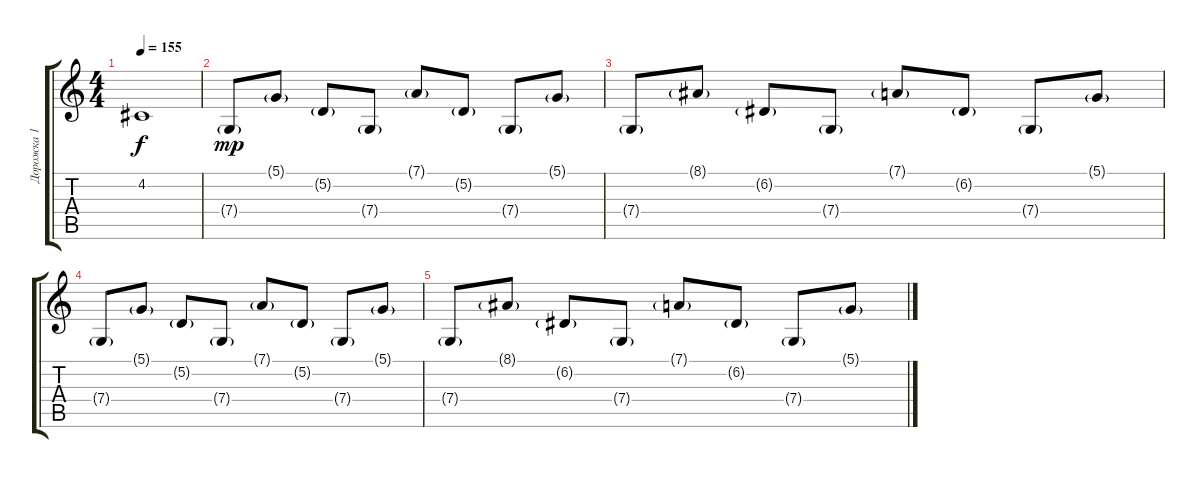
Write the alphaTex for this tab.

\track ("Дорожка 1" "Дорожка 1") {instrument stringensemble1}
\staff {score tabs}
\tuning (D4 A3 F3 C3 G2 D2) {hide}
\ts (4 4)
\tempo 155
\clef g2
\ks c
4.2{t}.1{dy f} |
7.4{g}.8{dy mp} 5.1{g}.8 5.2{g}.8 7.4{g}.8 7.1{g}.8 5.2{g}.8 7.4{g}.8 5.1{g}.8 |
7.4{g}.8 8.1{g}.8 6.2{g}.8 7.4{g}.8 7.1{g}.8 6.2{g}.8 7.4{g}.8 5.1{g}.8 |
7.4{g}.8 5.1{g}.8 5.2{g}.8 7.4{g}.8 7.1{g}.8 5.2{g}.8 7.4{g}.8 5.1{g}.8 |
7.4{g}.8 8.1{g}.8 6.2{g}.8 7.4{g}.8 7.1{g}.8 6.2{g}.8 7.4{g}.8 5.1{g}.8
